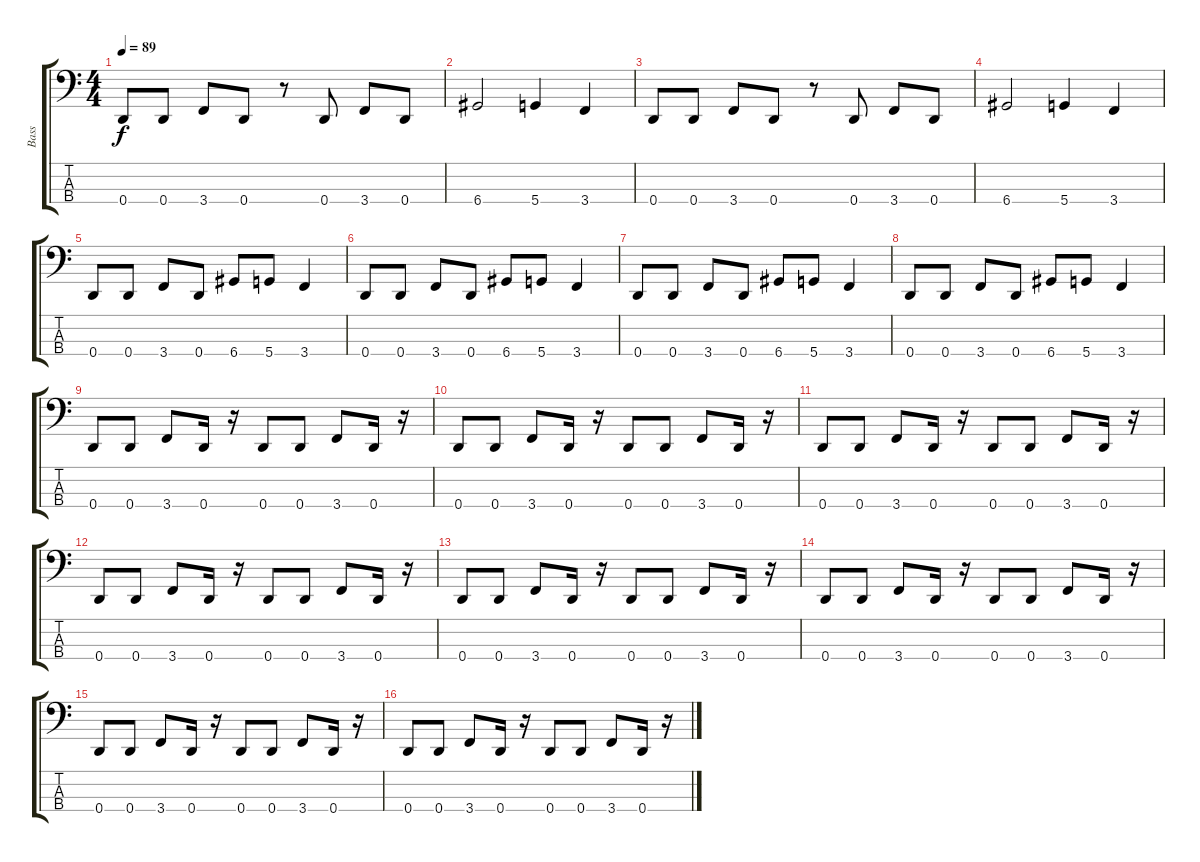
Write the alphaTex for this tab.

\track ("Bass" "Bass") {instrument electricbasspick}
\staff {score tabs}
\tuning (G2 D2 A1 D1) {hide}
\ts (4 4)
\tempo 89
\clef f4
\ks c
0.4.8{dy f} 0.4.8 3.4.8 0.4.8 r.8 0.4.8 3.4.8 0.4.8 |
6.4.2 5.4.4 3.4.4 |
0.4.8 0.4.8 3.4.8 0.4.8 r.8 0.4.8 3.4.8 0.4.8 |
6.4.2 5.4.4 3.4.4 |
0.4.8 0.4.8 3.4.8 0.4.8 6.4.8 5.4.8 3.4.4 |
0.4.8 0.4.8 3.4.8 0.4.8 6.4.8 5.4.8 3.4.4 |
0.4.8 0.4.8 3.4.8 0.4.8 6.4.8 5.4.8 3.4.4 |
0.4.8 0.4.8 3.4.8 0.4.8 6.4.8 5.4.8 3.4.4 |
0.4.8 0.4.8 3.4.8 0.4.16 r.16 0.4.8 0.4.8 3.4.8 0.4.16 r.16 |
0.4.8 0.4.8 3.4.8 0.4.16 r.16 0.4.8 0.4.8 3.4.8 0.4.16 r.16 |
0.4.8 0.4.8 3.4.8 0.4.16 r.16 0.4.8 0.4.8 3.4.8 0.4.16 r.16 |
0.4.8 0.4.8 3.4.8 0.4.16 r.16 0.4.8 0.4.8 3.4.8 0.4.16 r.16 |
0.4.8 0.4.8 3.4.8 0.4.16 r.16 0.4.8 0.4.8 3.4.8 0.4.16 r.16 |
0.4.8 0.4.8 3.4.8 0.4.16 r.16 0.4.8 0.4.8 3.4.8 0.4.16 r.16 |
0.4.8 0.4.8 3.4.8 0.4.16 r.16 0.4.8 0.4.8 3.4.8 0.4.16 r.16 |
0.4.8 0.4.8 3.4.8 0.4.16 r.16 0.4.8 0.4.8 3.4.8 0.4.16 r.16
